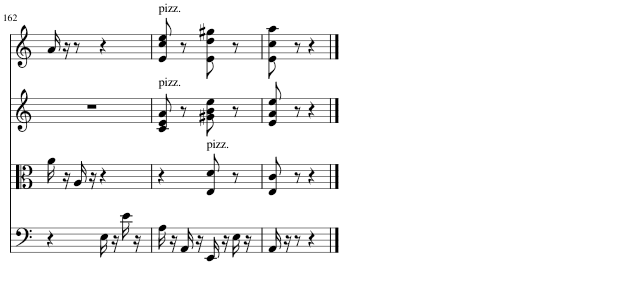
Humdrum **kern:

**kern	**kern	**kern	**kern
*part4	*part3	*part2	*part1
*staff4	*staff3	*staff2	*staff1
*I"Cello	*I"Viola	*I"Violin II	*I"Violin I
*	*I'Vla	*I'Vln	*I'Vln
!!LO:PB:g=z
*clefC4	*clefC3	*clefG2	*clefG2
*k[]	*k[]	*k[]	*k[]
*M2/4	*M2/4	*M2/4	*M2/4
=162	=162	=162	=162
4r	16a\	2r	16a/
.	16r	.	16r
.	16A/	.	8r
.	16r	.	.
16E\	4r	.	4r
16r	.	.	.
16e\	.	.	.
16r	.	.	.
=163	=163	=163	=163
!	!	!	!LO:TX:a:t=pizz.
!	!	!LO:TX:a:t=pizz.	!
16A\	4r	8c/ 8e/ 8a/	8e/ 8cc/ 8ee/
16r	.	.	.
16AA/	.	8r	8r
16r	.	.	.
!	!LO:TX:a:t=pizz.	!	!
16EE/	8E/ 8d/	8g#X\ 8b\ 8ee\	8e\ 8dd\ 8gg#X\
16r	.	.	.
16E\	8r	8r	8r
16r	.	.	.
=164	=164	=164	=164
16AA/	8E/ 8c/	8e/ 8a/ 8ee/	8e\ 8cc\ 8aa\
16r	.	.	.
8r	8r	8r	8r
4r	4r	4r	4r
==	==	==	==
*-	*-	*-	*-
